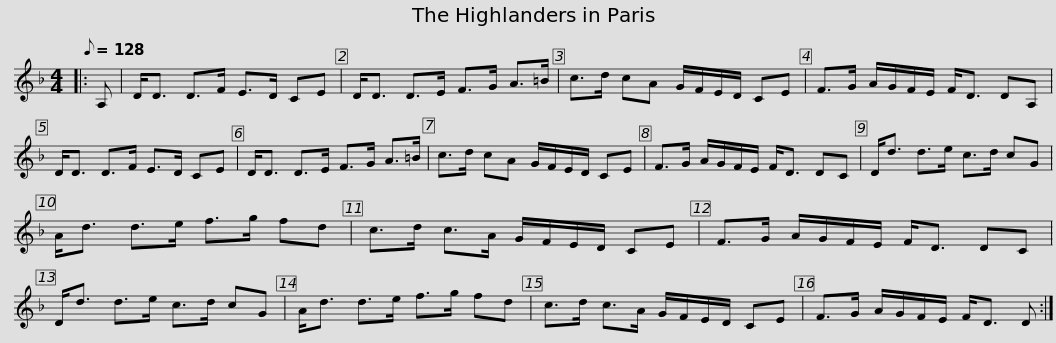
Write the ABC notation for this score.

X:1
L:1/8
Q:1/8=128
M:4/4
I:linebreak $
K:Dmin
V:1 treble
V:1
|: A, | D<D D>F E>D CE | D<D D>E F>G A>=B | c>d cA G/F/E/D/ CE | F>G A/G/F/E/ F<D DA, |$ %5
 D<D D>F E>D CE | D<D D>E F>G A>=B | c>d cA G/F/E/D/ CE | F>G A/G/F/E/ F<D DC |$ D<d d>e c>d cG | %10
 A<d d>e f>g fd | c>d c>A G/F/E/D/ CE | F>G A/G/F/E/ F<D DC |$ D<d d>e c>d cG | A<d d>e f>g fd | %15
 c>d c>A G/F/E/D/ CE | F>G A/G/F/E/ F<D D :| %17
